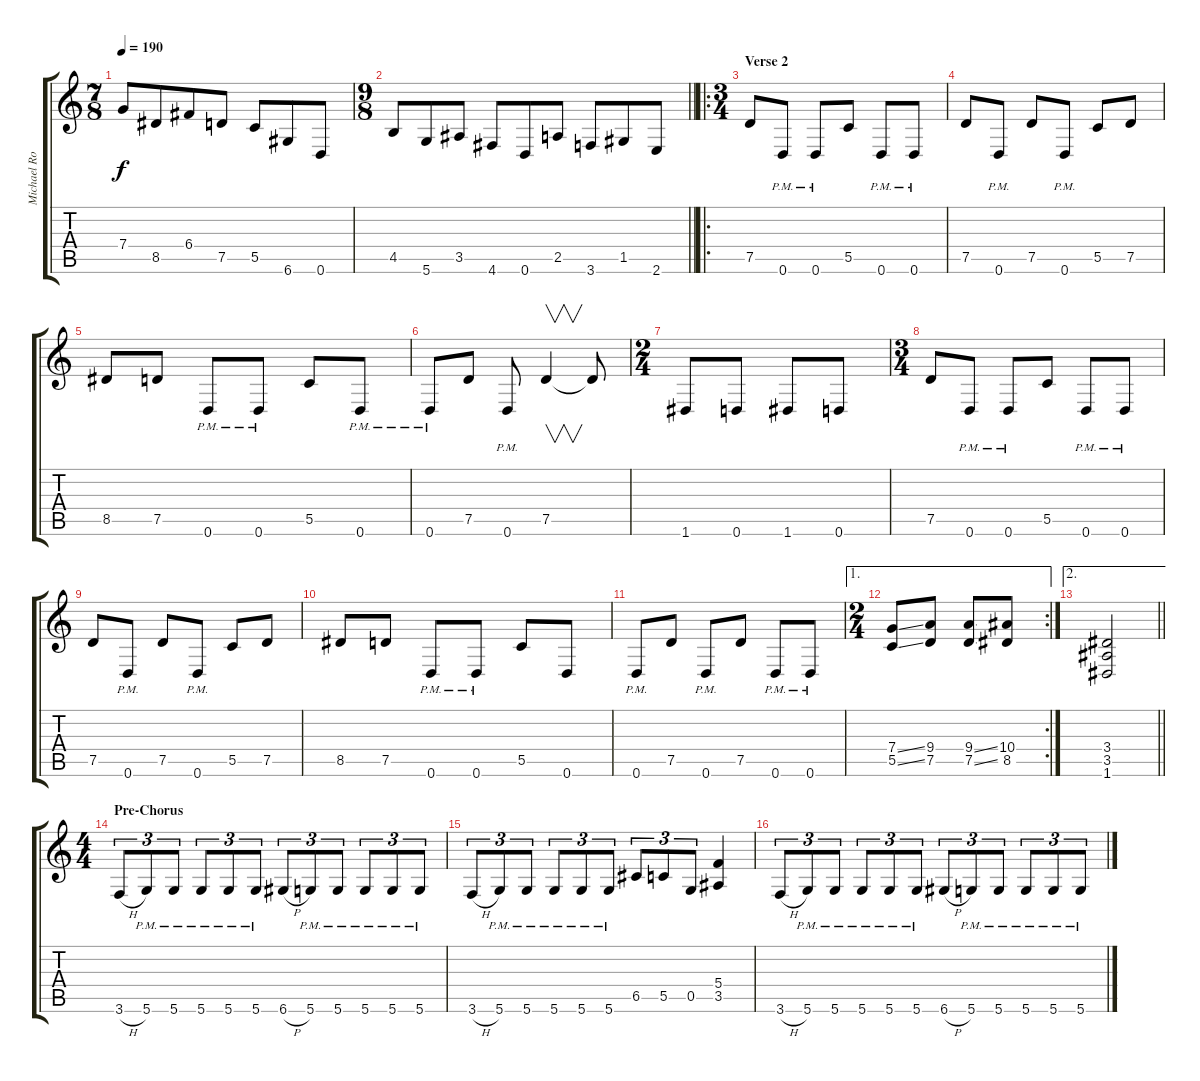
\track ("Michael Romeo - Guitar " "Michael Ro") {instrument overdrivenguitar}
\staff {score tabs}
\tuning (D4 A3 F3 C3 G2 D2) {hide}
\ts (7 8)
\tempo 190
\clef g2
\ks c
7.4.8{dy f} 8.5.8 6.4.8 7.5.8 5.5.8 6.6.8 0.6.8 |
\ts (9 8)
\barLineRight lightlight
4.5.8 5.6.8 3.5.8 4.6.8 0.6.8 2.5.8 3.6.8 1.5.8 2.6.8 |
\ro
\ts (3 4)
\section ("" "Verse 2")
7.5.8 0.6{pm}.8 0.6{pm}.8 5.5.8 0.6{pm}.8 0.6{pm}.8 |
7.5.8 0.6{pm}.8 7.5.8 0.6{pm}.8 5.5.8 7.5.8 |
8.5.8 7.5.8 0.6{pm}.8 0.6{pm}.8 5.5.8 0.6{pm}.8 |
0.6{pm}.8 7.5.8 0.6{pm}.8 7.5.4{v} 7.5{t}.8 |
\ts (2 4)
1.6.8 0.6.8 1.6.8 0.6.8 |
\ts (3 4)
7.5.8 0.6{pm}.8 0.6{pm}.8 5.5.8 0.6{pm}.8 0.6{pm}.8 |
7.5.8 0.6{pm}.8 7.5.8 0.6{pm}.8 5.5.8 7.5.8 |
8.5.8 7.5.8 0.6{pm}.8 0.6{pm}.8 5.5.8 0.6.8 |
0.6{pm}.8 7.5.8 0.6{pm}.8 7.5.8 0.6{pm}.8 0.6{pm}.8 |
\ae 1
\rc 2
\ts (2 4)
(7.4{ss} 5.5{ss}).8 (9.4 7.5).8 (9.4{ss} 7.5{ss}).8 (10.4 8.5).8 |
\ae 2
\barLineRight lightlight
(3.4 3.5 1.6).2 |
\ts (4 4)
\section ("" "Pre-Chorus")
3.6{h}.8{tu (3 2)} 5.6{pm}.8{tu (3 2)} 5.6{pm}.8{tu (3 2)} 5.6{pm}.8{tu (3 2)} 5.6{pm}.8{tu (3 2)} 5.6{pm}.8{tu (3 2)} 6.6{h}.8{tu (3 2)} 5.6{pm}.8{tu (3 2)} 5.6{pm}.8{tu (3 2)} 5.6{pm}.8{tu (3 2)} 5.6{pm}.8{tu (3 2)} 5.6{pm}.8{tu (3 2)} |
3.6{h}.8{tu (3 2)} 5.6{pm}.8{tu (3 2)} 5.6{pm}.8{tu (3 2)} 5.6{pm}.8{tu (3 2)} 5.6{pm}.8{tu (3 2)} 5.6{pm}.8{tu (3 2)} 6.5.8{tu (3 2)} 5.5.8{tu (3 2)} 0.5.8{tu (3 2)} (5.4 3.5).4 |
3.6{h}.8{tu (3 2)} 5.6{pm}.8{tu (3 2)} 5.6{pm}.8{tu (3 2)} 5.6{pm}.8{tu (3 2)} 5.6{pm}.8{tu (3 2)} 5.6{pm}.8{tu (3 2)} 6.6{h}.8{tu (3 2)} 5.6{pm}.8{tu (3 2)} 5.6{pm}.8{tu (3 2)} 5.6{pm}.8{tu (3 2)} 5.6{pm}.8{tu (3 2)} 5.6{pm}.8{tu (3 2)}
